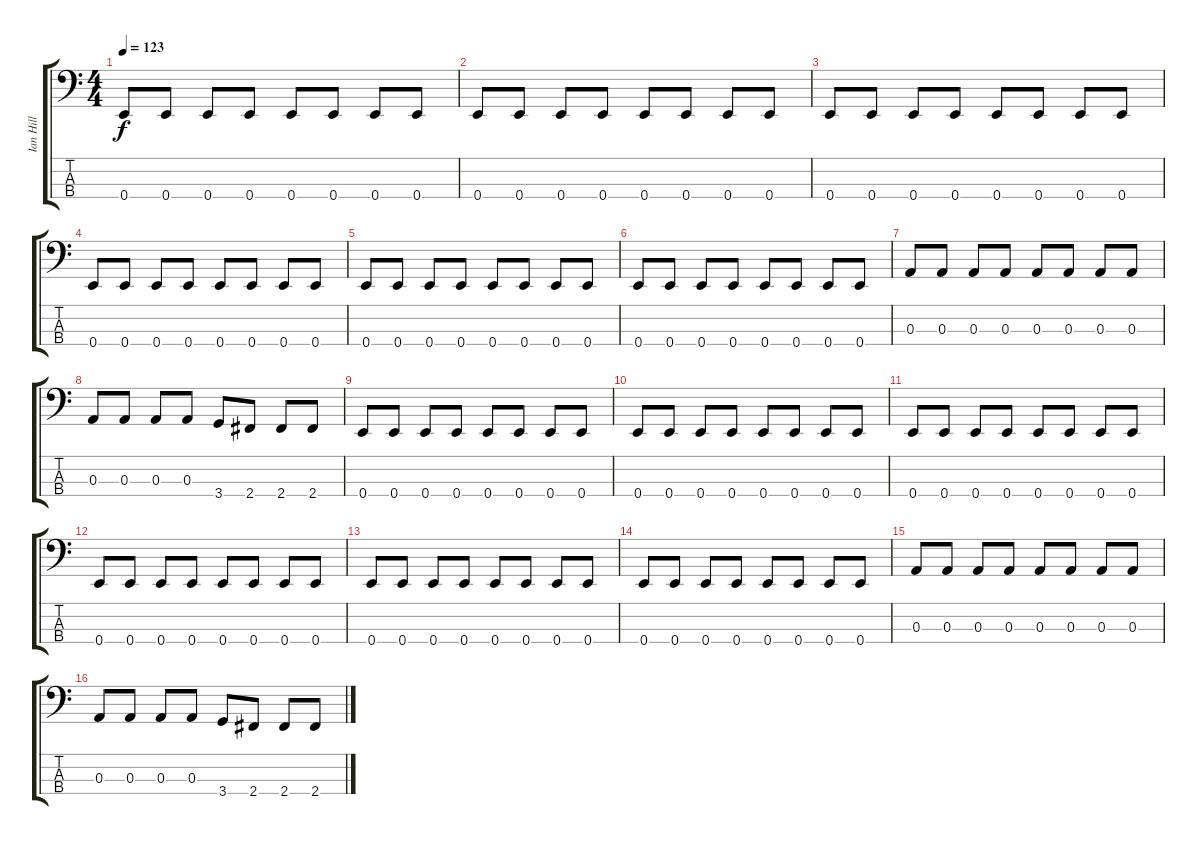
\track ("Ian Hill" "Ian Hill") {instrument electricbasspick}
\staff {score tabs}
\tuning (G2 D2 A1 E1) {hide}
\ts (4 4)
\tempo 123
\clef f4
\ks c
0.4.8{dy f} 0.4.8 0.4.8 0.4.8 0.4.8 0.4.8 0.4.8 0.4.8 |
0.4.8 0.4.8 0.4.8 0.4.8 0.4.8 0.4.8 0.4.8 0.4.8 |
0.4.8 0.4.8 0.4.8 0.4.8 0.4.8 0.4.8 0.4.8 0.4.8 |
0.4.8 0.4.8 0.4.8 0.4.8 0.4.8 0.4.8 0.4.8 0.4.8 |
0.4.8 0.4.8 0.4.8 0.4.8 0.4.8 0.4.8 0.4.8 0.4.8 |
0.4.8 0.4.8 0.4.8 0.4.8 0.4.8 0.4.8 0.4.8 0.4.8 |
0.3.8 0.3.8 0.3.8 0.3.8 0.3.8 0.3.8 0.3.8 0.3.8 |
0.3.8 0.3.8 0.3.8 0.3.8 3.4.8 2.4.8 2.4.8 2.4.8 |
0.4.8 0.4.8 0.4.8 0.4.8 0.4.8 0.4.8 0.4.8 0.4.8 |
0.4.8 0.4.8 0.4.8 0.4.8 0.4.8 0.4.8 0.4.8 0.4.8 |
0.4.8 0.4.8 0.4.8 0.4.8 0.4.8 0.4.8 0.4.8 0.4.8 |
0.4.8 0.4.8 0.4.8 0.4.8 0.4.8 0.4.8 0.4.8 0.4.8 |
0.4.8 0.4.8 0.4.8 0.4.8 0.4.8 0.4.8 0.4.8 0.4.8 |
0.4.8 0.4.8 0.4.8 0.4.8 0.4.8 0.4.8 0.4.8 0.4.8 |
0.3.8 0.3.8 0.3.8 0.3.8 0.3.8 0.3.8 0.3.8 0.3.8 |
0.3.8 0.3.8 0.3.8 0.3.8 3.4.8 2.4.8 2.4.8 2.4.8
